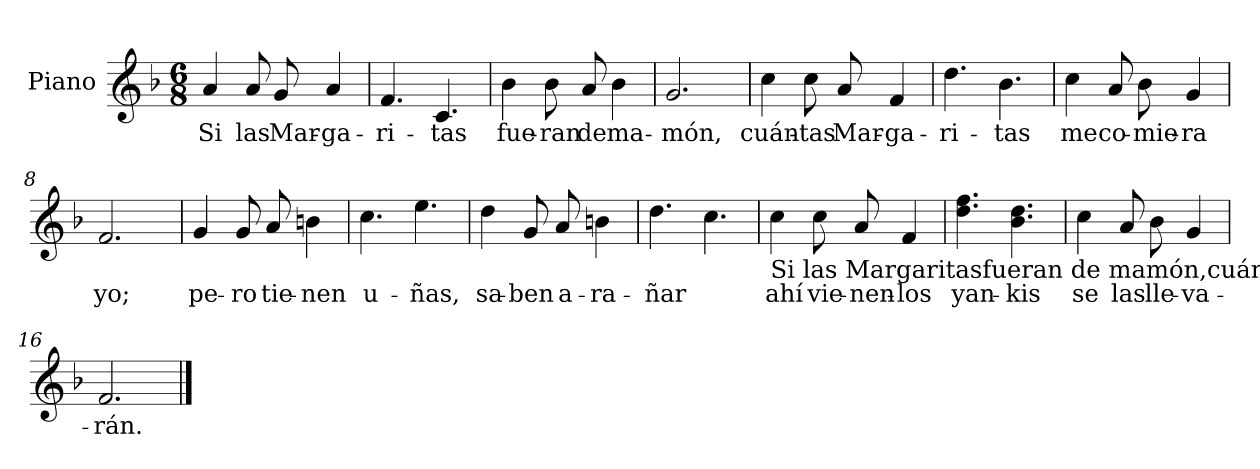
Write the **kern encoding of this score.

**kern	**text
*part1	*part1
*staff1	*staff1
*I"Piano	*
*I'Pno	*
*clefG2	*
*k[b-]	*
*F:	*
*M6/8	*
=1	=1
4a/	Si
8a/	las
8g/	Mar-
4a/	-ga-
=2	=2
4.f/	-ri-
4.c/	-tas
=3	=3
4b-\	fue-
8b-\	-ran
8a/	de
4b-\	ma-
=4	=4
2.g/	-món,
=5	=5
4cc\	cuán-
8cc\	-tas
8a/	Mar-
4f/	-ga-
=6	=6
4.dd\	-ri-
4.b-\	-tas
=7	=7
4cc\	me
8a/	co-
8b-\	-mie-
4g/	-ra
!!LO:LB:g=z
=8	=8
2.f/	yo;
=9	=9
4g/	pe-
8g/	-ro
8a/	tie-
4bn\	-nen
=10	=10
4.cc\	u-
4.ee\	-ñas,
=11	=11
4dd\	sa-
8g/	-ben
8a/	a-
4bn\	-ra-
=12	=12
4.dd\	-ñar
4.cc\	.
!!LO:LB:g=z
=13	=13
!LO:TX:b:t=Si las Margaritasfueran de mamón,cuántas Margaritasme comiera yo;pero tienen uñas,saben arañar;ya vienen los yanquis,se las llevarán.	!
4cc\	ahí
8cc\	vie-
8a/	-nen-
4f/	-los
=14	=14
4.dd\ 4.ff\	yan-
4.b-\ 4.dd\	-kis
=15	=15
4cc\	se
8a/	las
8b-\	lle-
4g/	-va-
=16	=16
2.f/	-rán.
==	==
*-	*-
